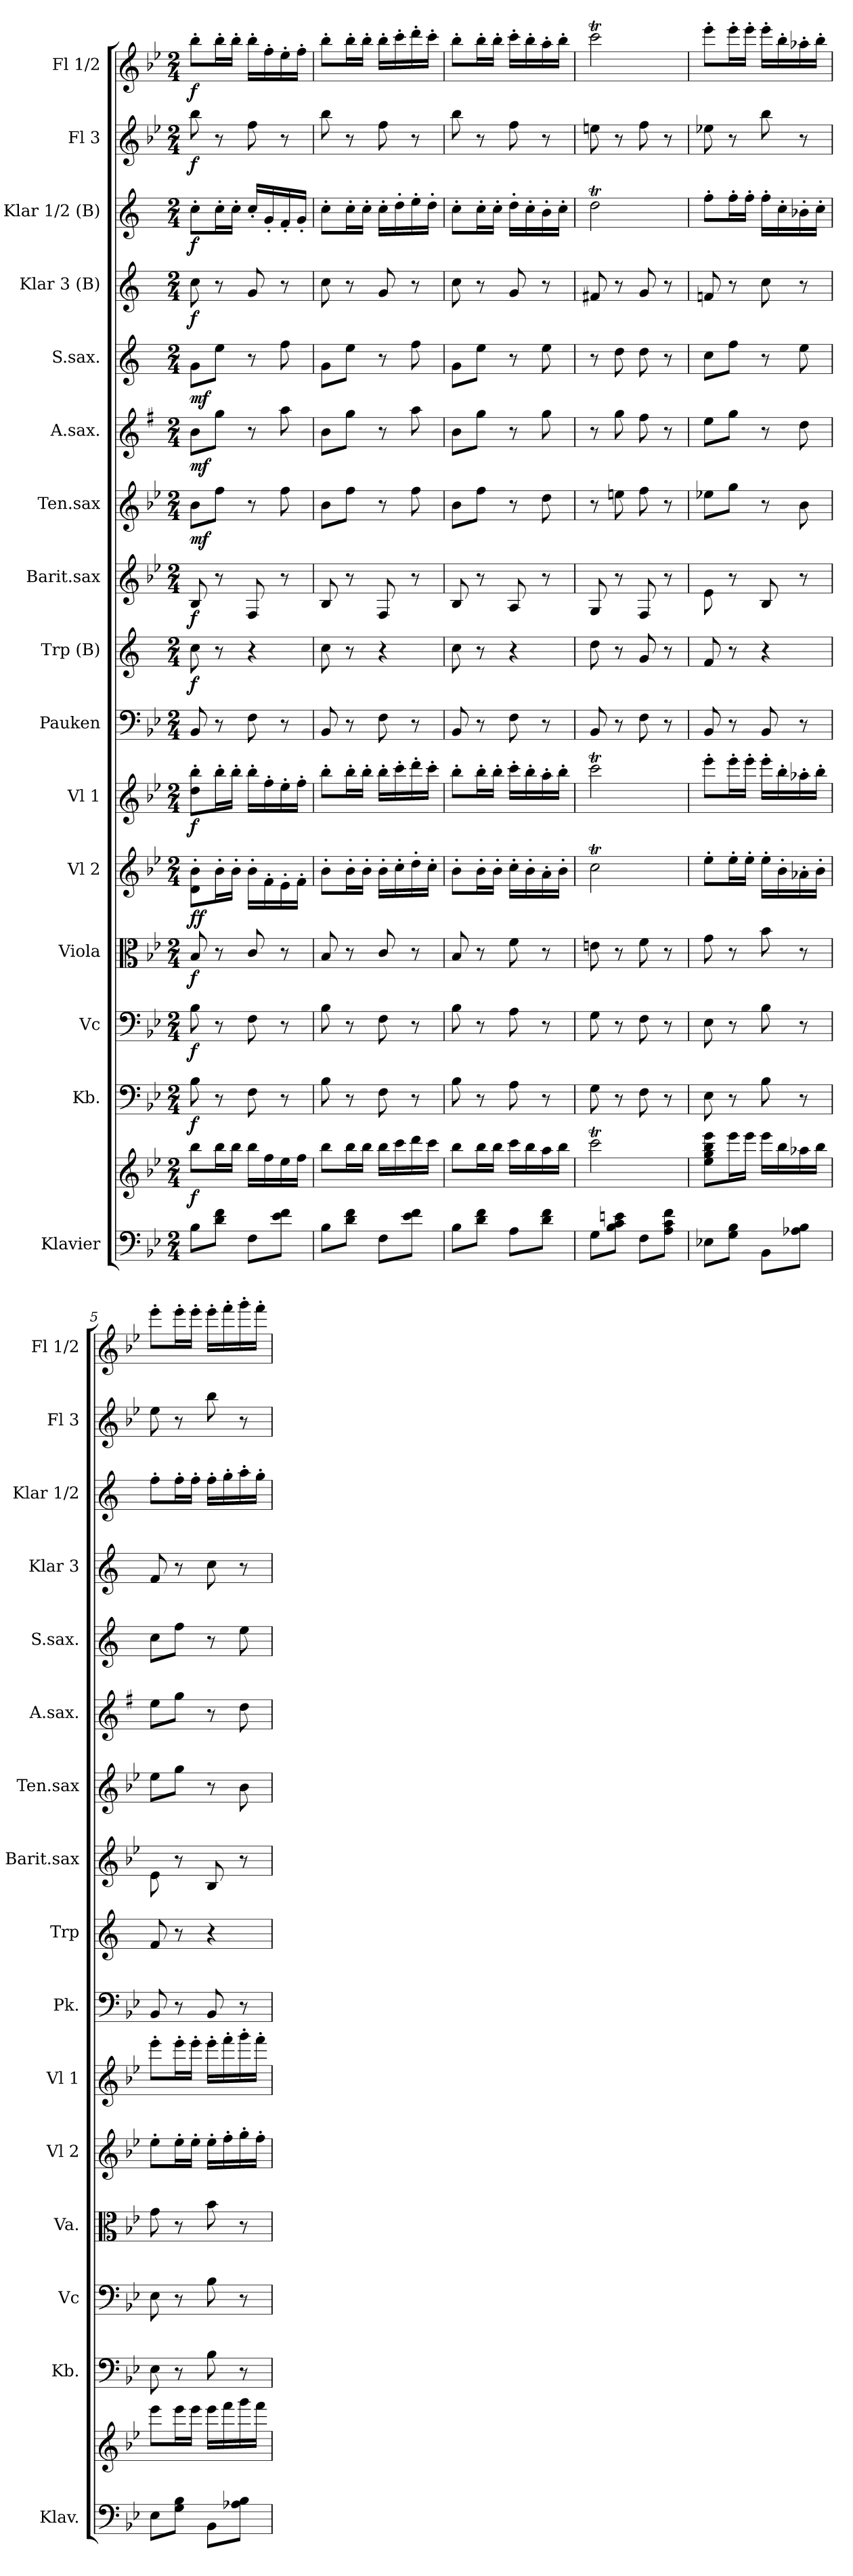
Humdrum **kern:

**kern	**kern	**dynam	**kern	**dynam	**kern	**dynam	**kern	**dynam	**kern	**dynam	**kern	**dynam	**kern	**kern	**dynam	**kern	**dynam	**kern	**dynam	**kern	**dynam	**kern	**dynam	**kern	**dynam	**kern	**dynam	**kern	**dynam	**kern	**dynam
*part16	*part16	*part16	*part15	*part15	*part14	*part14	*part13	*part13	*part12	*part12	*part11	*part11	*part10	*part9	*part9	*part8	*part8	*part7	*part7	*part6	*part6	*part5	*part5	*part4	*part4	*part3	*part3	*part2	*part2	*part1	*part1
*staff17	*staff16	*staff16/17	*staff15	*staff15	*staff14	*staff14	*staff13	*staff13	*staff12	*staff12	*staff11	*staff11	*staff10	*staff9	*staff9	*staff8	*staff8	*staff7	*staff7	*staff6	*staff6	*staff5	*staff5	*staff4	*staff4	*staff3	*staff3	*staff2	*staff2	*staff1	*staff1
*I"Klavier	*	*	*I"Kb.	*	*I"Vc	*	*I"Viola	*	*I"Vl 2	*	*I"Vl 1	*	*I"Pauken	*I"Trp (B)	*	*I"Barit.sax	*	*I"Ten.sax	*	*I"A.sax.	*	*I"S.sax.	*	*I"Klar 3 (B)	*	*I"Klar 1/2 (B)	*	*I"Fl 3	*	*I"Fl 1/2	*
*I'Klav.	*	*	*I'Kb.	*	*I'Vc	*	*I'Va.	*	*I'Vl 2	*	*I'Vl 1	*	*I'Pk.	*I'Trp	*	*I'Barit.sax	*	*I'Ten.sax	*	*I'A.sax.	*	*I'S.sax.	*	*I'Klar 3	*	*I'Klar 1/2	*	*I'Fl 3	*	*I'Fl 1/2	*
*clefF4	*clefG2	*	*clefF4	*	*clefF4	*	*clefC3	*	*clefG2	*	*clefG2	*	*clefF4	*clefG2	*	*clefG2	*	*clefG2	*	*clefG2	*	*clefG2	*	*clefG2	*	*clefG2	*	*clefG2	*	*clefG2	*
*	*	*	*ITrd7c12	*	*	*	*	*	*	*	*	*	*	*ITrd1c2	*	*ITrd12c21	*	*ITrd8c14	*	*ITrd5c9	*	*ITrd1c2	*	*ITrd1c2	*	*ITrd1c2	*	*	*	*	*
*k[b-e-]	*k[b-e-]	*	*k[b-e-]	*	*k[b-e-]	*	*k[b-e-]	*	*k[b-e-]	*	*k[b-e-]	*	*k[b-e-]	*k[b-e-]	*	*k[b-e-]	*	*k[b-e-]	*	*k[b-e-]	*	*k[b-e-]	*	*k[b-e-]	*	*k[b-e-]	*	*k[b-e-]	*	*k[b-e-]	*
*B-:	*B-:	*	*B-:	*	*B-:	*	*B-:	*	*B-:	*	*B-:	*	*B-:	*	*	*B-:	*	*	*	*B-:	*	*	*	*	*	*	*	*B-:	*	*B-:	*
*M2/4	*M2/4	*	*M2/4	*	*M2/4	*	*M2/4	*	*M2/4	*	*M2/4	*	*M2/4	*M2/4	*	*M2/4	*	*M2/4	*	*M2/4	*	*M2/4	*	*M2/4	*	*M2/4	*	*M2/4	*	*M2/4	*
*MM110	*MM110	*	*MM110	*	*MM110	*	*MM110	*	*MM110	*	*MM110	*	*MM110	*MM110	*	*MM110	*	*MM110	*	*MM110	*	*MM110	*	*MM110	*	*MM110	*	*MM110	*	*MM110	*
=	=	=	=	=	=	=	=	=	=	=	=	=	=	=	=	=	=	=	=	=	=	=	=	=	=	=	=	=	=	=	=
!	!	!LO:DY:b	!	!LO:DY:b	!	!LO:DY:b	!	!LO:DY:b	!	!LO:DY:b	!	!	!	!	!	!	!	!	!	!	!	!	!	!	!	!	!	!	!	!	!
!	!	!	!	!	!	!	!	!	!	!LO:DY:n=1:b	!	!LO:DY:b	!	!	!LO:DY:b	!	!LO:DY:b	!	!LO:DY:b	!	!LO:DY:b	!	!LO:DY:b	!	!LO:DY:b	!	!LO:DY:b	!	!LO:DY:b	!	!LO:DY:b
8B-\L	8bb-\L	f	8BB-\	f	8B-\	f	8B-/	f	8d\' 8b-\'L	f f	8dd\' 8bb-\'L	f	8BB-/	8b-\	f	8BB-/	f	8B-\L	mf	8d\L	mf	8f\L	mf	8b-\	f	8b-'\L	f	8bb-\	f	8bb-'\L	f
8d\ 8f\J	16bb-\L	.	8r	.	8r	.	8r	.	16b-'\L	.	16bb-'\L	.	8r	8r	.	8r	.	8f\J	.	8b-\J	.	8dd\J	.	8r	.	16b-'\L	.	8r	.	16bb-'\L	.
.	16bb-\JJ	.	.	.	.	.	.	.	16b-'\JJ	.	16bb-'\JJ	.	.	.	.	.	.	.	.	.	.	.	.	.	.	16b-'\JJ	.	.	.	16bb-'\JJ	.
8F\L	16bb-\LL	.	8FF\	.	8F\	.	8c/	.	16b-'\LL	.	16bb-'\LL	.	8F\	4r	.	8FF/	.	8r	.	8r	.	8r	.	8f/	.	16b-'/LL	.	8ff\	.	16bb-'\LL	.
.	16ff\	.	.	.	.	.	.	.	16f'\	.	16ff'\	.	.	.	.	.	.	.	.	.	.	.	.	.	.	16f'/	.	.	.	16ff'\	.
8e-\ 8f\J	16ee-\	.	8r	.	8r	.	8r	.	16e-'\	.	16ee-'\	.	8r	.	.	8r	.	8f\	.	8cc\	.	8ee-\	.	8r	.	16e-'/	.	8r	.	16ee-'\	.
.	16ff\JJ	.	.	.	.	.	.	.	16f'\JJ	.	16ff'\JJ	.	.	.	.	.	.	.	.	.	.	.	.	.	.	16f'/JJ	.	.	.	16ff'\JJ	.
=1	=1	=1	=1	=1	=1	=1	=1	=1	=1	=1	=1	=1	=1	=1	=1	=1	=1	=1	=1	=1	=1	=1	=1	=1	=1	=1	=1	=1	=1	=1	=1
8B-\L	8bb-\L	.	8BB-\	.	8B-\	.	8B-/	.	8b-'\L	.	8bb-'\L	.	8BB-/	8b-\	.	8BB-/	.	8B-\L	.	8d\L	.	8f\L	.	8b-\	.	8b-'\L	.	8bb-\	.	8bb-'\L	.
8d\ 8f\J	16bb-\L	.	8r	.	8r	.	8r	.	16b-'\L	.	16bb-'\L	.	8r	8r	.	8r	.	8f\J	.	8b-\J	.	8dd\J	.	8r	.	16b-'\L	.	8r	.	16bb-'\L	.
.	16bb-\JJ	.	.	.	.	.	.	.	16b-'\JJ	.	16bb-'\JJ	.	.	.	.	.	.	.	.	.	.	.	.	.	.	16b-'\JJ	.	.	.	16bb-'\JJ	.
8F\L	16bb-\LL	.	8FF\	.	8F\	.	8c/	.	16b-'\LL	.	16bb-'\LL	.	8F\	4r	.	8FF/	.	8r	.	8r	.	8r	.	8f/	.	16b-'\LL	.	8ff\	.	16bb-'\LL	.
.	16ccc\	.	.	.	.	.	.	.	16cc'\	.	16ccc'\	.	.	.	.	.	.	.	.	.	.	.	.	.	.	16cc'\	.	.	.	16ccc'\	.
8e-\ 8f\J	16ddd\	.	8r	.	8r	.	8r	.	16dd'\	.	16ddd'\	.	8r	.	.	8r	.	8f\	.	8cc\	.	8ee-\	.	8r	.	16dd'\	.	8r	.	16ddd'\	.
.	16ccc\JJ	.	.	.	.	.	.	.	16cc'\JJ	.	16ccc'\JJ	.	.	.	.	.	.	.	.	.	.	.	.	.	.	16cc'\JJ	.	.	.	16ccc'\JJ	.
=2	=2	=2	=2	=2	=2	=2	=2	=2	=2	=2	=2	=2	=2	=2	=2	=2	=2	=2	=2	=2	=2	=2	=2	=2	=2	=2	=2	=2	=2	=2	=2
8B-\L	8bb-\L	.	8BB-\	.	8B-\	.	8B-/	.	8b-'\L	.	8bb-'\L	.	8BB-/	8b-\	.	8BB-/	.	8B-\L	.	8d\L	.	8f\L	.	8b-\	.	8b-'\L	.	8bb-\	.	8bb-'\L	.
8d\ 8f\J	16bb-\L	.	8r	.	8r	.	8r	.	16b-'\L	.	16bb-'\L	.	8r	8r	.	8r	.	8f\J	.	8b-\J	.	8dd\J	.	8r	.	16b-'\L	.	8r	.	16bb-'\L	.
.	16bb-\JJ	.	.	.	.	.	.	.	16b-'\JJ	.	16bb-'\JJ	.	.	.	.	.	.	.	.	.	.	.	.	.	.	16b-'\JJ	.	.	.	16bb-'\JJ	.
8A\L	16ccc\LL	.	8AA\	.	8A\	.	8f\	.	16cc'\LL	.	16ccc'\LL	.	8F\	4r	.	8AA/	.	8r	.	8r	.	8r	.	8f/	.	16cc'\LL	.	8ff\	.	16ccc'\LL	.
.	16bb-\	.	.	.	.	.	.	.	16b-'\	.	16bb-'\	.	.	.	.	.	.	.	.	.	.	.	.	.	.	16b-'\	.	.	.	16bb-'\	.
8d\ 8f\J	16aa\	.	8r	.	8r	.	8r	.	16a'\	.	16aa'\	.	8r	.	.	8r	.	8d\	.	8b-\	.	8dd\	.	8r	.	16a'\	.	8r	.	16aa'\	.
.	16bb-\JJ	.	.	.	.	.	.	.	16b-'\JJ	.	16bb-'\JJ	.	.	.	.	.	.	.	.	.	.	.	.	.	.	16b-'\JJ	.	.	.	16bb-'\JJ	.
=3	=3	=3	=3	=3	=3	=3	=3	=3	=3	=3	=3	=3	=3	=3	=3	=3	=3	=3	=3	=3	=3	=3	=3	=3	=3	=3	=3	=3	=3	=3	=3
8G\L	2cccT\	.	8GG\	.	8G\	.	8en\	.	2ccT\	.	2cccT\	.	8BB-/	8cc\	.	8GG/	.	8r	.	8r	.	8r	.	8en/	.	2ccT\	.	8een\	.	2cccT\	.
8B-\ 8c\ 8en\J	.	.	8r	.	8r	.	8r	.	.	.	.	.	8r	8r	.	8r	.	8en\	.	8b-\	.	8cc\	.	8r	.	.	.	8r	.	.	.
8F\L	.	.	8FF\	.	8F\	.	8f\	.	.	.	.	.	8F\	8f/	.	8FF/	.	8f\	.	8a\	.	8cc\	.	8f/	.	.	.	8ff\	.	.	.
8A\ 8c\ 8f\J	.	.	8r	.	8r	.	8r	.	.	.	.	.	8r	8r	.	8r	.	8r	.	8r	.	8r	.	8r	.	.	.	8r	.	.	.
=4	=4	=4	=4	=4	=4	=4	=4	=4	=4	=4	=4	=4	=4	=4	=4	=4	=4	=4	=4	=4	=4	=4	=4	=4	=4	=4	=4	=4	=4	=4	=4
8E-X\L	8ee-\ 8gg\ 8bb-\ 8eee-\L	.	8EE-\	.	8E-\	.	8g\	.	8ee-'\L	.	8eee-'\L	.	8BB-/	8e-/	.	8E-\	.	8e-X\L	.	8g\L	.	8b-\L	.	8e-X/	.	8ee-'\L	.	8ee-X\	.	8eee-'\L	.
8G\ 8B-\J	16eee-\L	.	8r	.	8r	.	8r	.	16ee-'\L	.	16eee-'\L	.	8r	8r	.	8r	.	8g\J	.	8b-\J	.	8ee-\J	.	8r	.	16ee-'\L	.	8r	.	16eee-'\L	.
.	16eee-\JJ	.	.	.	.	.	.	.	16ee-'\JJ	.	16eee-'\JJ	.	.	.	.	.	.	.	.	.	.	.	.	.	.	16ee-'\JJ	.	.	.	16eee-'\JJ	.
8BB-\L	16eee-\LL	.	8BB-\	.	8B-\	.	8b-\	.	16ee-'\LL	.	16eee-'\LL	.	8BB-/	4r	.	8BB-/	.	8r	.	8r	.	8r	.	8b-\	.	16ee-'\LL	.	8bb-\	.	16eee-'\LL	.
.	16bb-\	.	.	.	.	.	.	.	16b-'\	.	16bb-'\	.	.	.	.	.	.	.	.	.	.	.	.	.	.	16b-'\	.	.	.	16bb-'\	.
8A-X\ 8B-\J	16aa-X\	.	8r	.	8r	.	8r	.	16a-X'\	.	16aa-X'\	.	8r	.	.	8r	.	8B-\	.	8f\	.	8dd\	.	8r	.	16a-X'\	.	8r	.	16aa-X'\	.
.	16bb-\JJ	.	.	.	.	.	.	.	16b-'\JJ	.	16bb-'\JJ	.	.	.	.	.	.	.	.	.	.	.	.	.	.	16b-'\JJ	.	.	.	16bb-'\JJ	.
=5	=5	=5	=5	=5	=5	=5	=5	=5	=5	=5	=5	=5	=5	=5	=5	=5	=5	=5	=5	=5	=5	=5	=5	=5	=5	=5	=5	=5	=5	=5	=5
8E-\L	8eee-\L	.	8EE-\	.	8E-\	.	8g\	.	8ee-'\L	.	8eee-'\L	.	8BB-/	8e-/	.	8E-\	.	8e-\L	.	8g\L	.	8b-\L	.	8e-/	.	8ee-'\L	.	8ee-\	.	8eee-'\L	.
8G\ 8B-\J	16eee-\L	.	8r	.	8r	.	8r	.	16ee-'\L	.	16eee-'\L	.	8r	8r	.	8r	.	8g\J	.	8b-\J	.	8ee-\J	.	8r	.	16ee-'\L	.	8r	.	16eee-'\L	.
.	16eee-\JJ	.	.	.	.	.	.	.	16ee-'\JJ	.	16eee-'\JJ	.	.	.	.	.	.	.	.	.	.	.	.	.	.	16ee-'\JJ	.	.	.	16eee-'\JJ	.
8BB-\L	16eee-\LL	.	8BB-\	.	8B-\	.	8b-\	.	16ee-'\LL	.	16eee-'\LL	.	8BB-/	4r	.	8BB-/	.	8r	.	8r	.	8r	.	8b-\	.	16ee-'\LL	.	8bb-\	.	16eee-'\LL	.
.	16fff\	.	.	.	.	.	.	.	16ff'\	.	16fff'\	.	.	.	.	.	.	.	.	.	.	.	.	.	.	16ff'\	.	.	.	16fff'\	.
8A-X\ 8B-\J	16ggg\	.	8r	.	8r	.	8r	.	16gg'\	.	16ggg'\	.	8r	.	.	8r	.	8B-\	.	8f\	.	8dd\	.	8r	.	16gg'\	.	8r	.	16ggg'\	.
.	16fff\JJ	.	.	.	.	.	.	.	16ff'\JJ	.	16fff'\JJ	.	.	.	.	.	.	.	.	.	.	.	.	.	.	16ff'\JJ	.	.	.	16fff'\JJ	.
=	=	=	=	=	=	=	=	=	=	=	=	=	=	=	=	=	=	=	=	=	=	=	=	=	=	=	=	=	=	=	=
*-	*-	*-	*-	*-	*-	*-	*-	*-	*-	*-	*-	*-	*-	*-	*-	*-	*-	*-	*-	*-	*-	*-	*-	*-	*-	*-	*-	*-	*-	*-	*-
